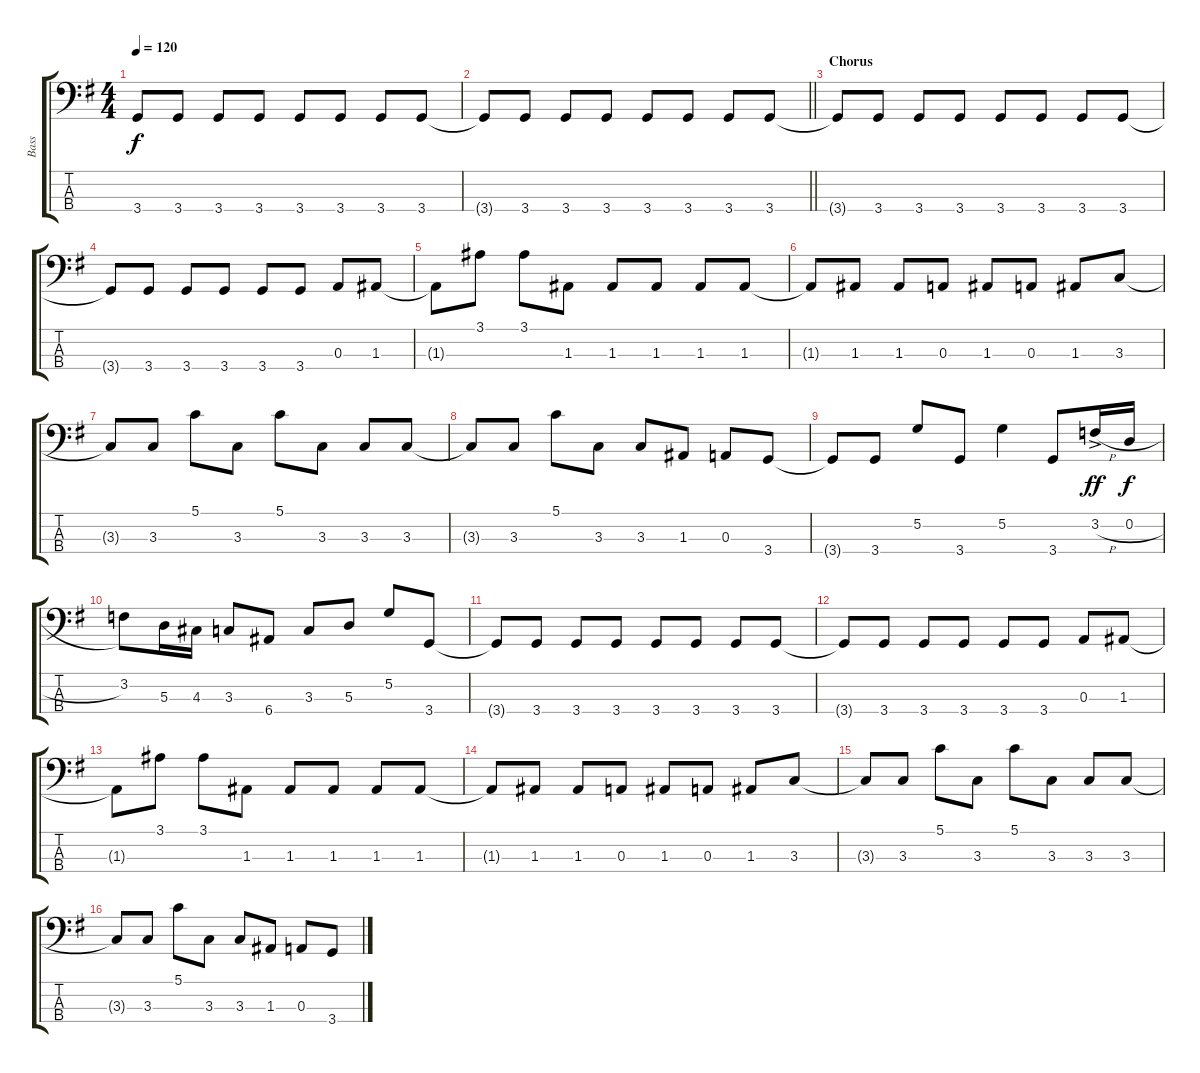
\track ("Bass" "Bass") {instrument electricbassfinger}
\staff {score tabs}
\tuning (G2 D2 A1 E1) {hide}
\ts (4 4)
\tempo 120
\clef f4
\ks g
3.4{t}.8{dy f} 3.4.8 3.4.8 3.4.8 3.4.8 3.4.8 3.4.8 3.4.8 |
\barLineRight lightlight
3.4{t}.8 3.4.8 3.4.8 3.4.8 3.4.8 3.4.8 3.4.8 3.4.8 |
\section ("" "Chorus")
3.4{t}.8 3.4.8 3.4.8 3.4.8 3.4.8 3.4.8 3.4.8 3.4.8 |
3.4{t}.8 3.4.8 3.4.8 3.4.8 3.4.8 3.4.8 0.3.8 1.3.8 |
1.3{t}.8 3.1.8 3.1.8 1.3.8 1.3.8 1.3.8 1.3.8 1.3.8 |
1.3{t}.8 1.3.8 1.3.8 0.3.8 1.3.8 0.3.8 1.3.8 3.3.8 |
3.3{t}.8 3.3.8 5.1.8 3.3.8 5.1.8 3.3.8 3.3.8 3.3.8 |
3.3{t}.8 3.3.8 5.1.8 3.3.8 3.3.8 1.3.8 0.3.8 3.4.8 |
3.4{t}.8 3.4.8 5.2.8 3.4.8 5.2.4 3.4.8 3.2{h ac}.16{dy ff} 0.2{h}.16{dy f} |
3.2.8 5.3.16 4.3.16 3.3.8 6.4.8 3.3.8 5.3.8 5.2.8 3.4.8 |
3.4{t}.8 3.4.8 3.4.8 3.4.8 3.4.8 3.4.8 3.4.8 3.4.8 |
3.4{t}.8 3.4.8 3.4.8 3.4.8 3.4.8 3.4.8 0.3.8 1.3.8 |
1.3{t}.8 3.1.8 3.1.8 1.3.8 1.3.8 1.3.8 1.3.8 1.3.8 |
1.3{t}.8 1.3.8 1.3.8 0.3.8 1.3.8 0.3.8 1.3.8 3.3.8 |
3.3{t}.8 3.3.8 5.1.8 3.3.8 5.1.8 3.3.8 3.3.8 3.3.8 |
3.3{t}.8 3.3.8 5.1.8 3.3.8 3.3.8 1.3.8 0.3.8 3.4.8
